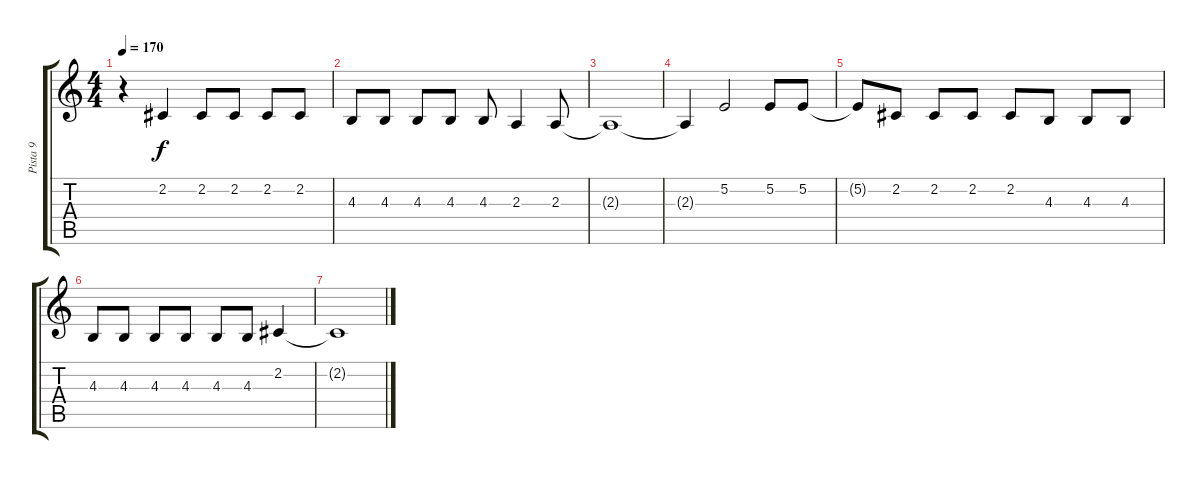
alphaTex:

\track ("Pista 9" "Pista 9") {mute instrument electricgrandpiano}
\staff {score tabs}
\tuning (E4 B3 G3 D3 A2 E2) {hide}
\ts (4 4)
\tempo 170
\clef g2
\ks c
r.4{dy f} 2.2.4 2.2.8 2.2.8 2.2.8 2.2.8 |
4.3.8 4.3.8 4.3.8 4.3.8 4.3.8 2.3.4 2.3.8 |
2.3{t}.1 |
2.3{t}.4 5.2.2 5.2.8 5.2.8 |
5.2{t}.8 2.2.8 2.2.8 2.2.8 2.2.8 4.3.8 4.3.8 4.3.8 |
4.3.8 4.3.8 4.3.8 4.3.8 4.3.8 4.3.8 2.2.4 |
2.2{t}.1
